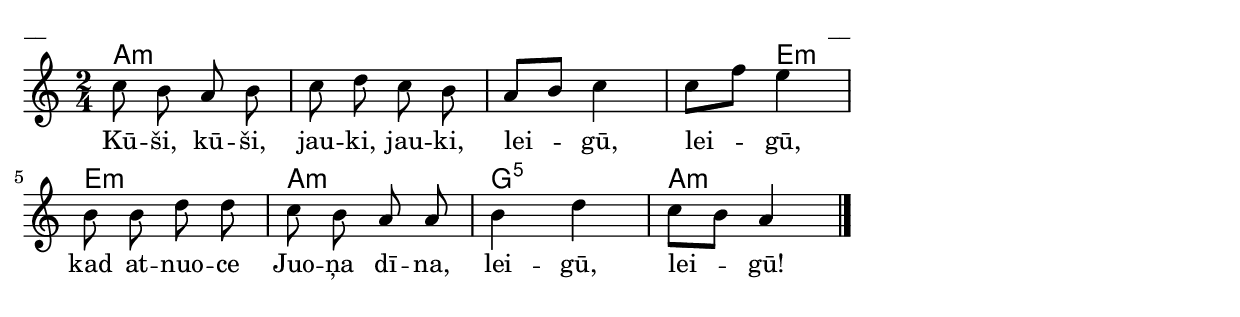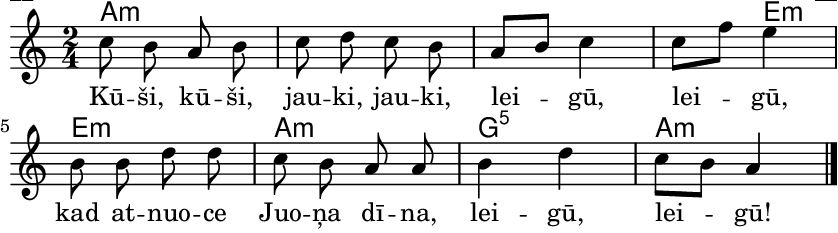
\version "2.13.18"
#(ly:set-option 'crop #t)

%\header {
%    title = "Kūši, kūši, jauki, jauki"
%}
\paper {
line-width = 14\cm
left-margin = 0.4\cm
between-system-padding = 0.1\cm
between-system-space = 0.1\cm
}
\layout {
indent = #0
ragged-last = ##f
}

voiceA = \transpose d a { \relative c' {
\clef "treble"
\key d \minor
\time 2/4
f8 e d e | f8 g f e | d8[ e] f4 | f8[ bes] a4 |
e8 e g g | f8 e d d | e4 g | f8[ e] d4
\bar "|."
} }



lyricA = \lyricmode {
Kū -- ši, kū -- ši, jau -- ki, jau -- ki, lei -- gū, lei -- gū, 
kad at -- nuo -- ce Juo -- ņa dī -- na, lei -- gū, lei -- gū!
}

chordsA = \chordmode {
\time 2/4
a2:m | a2:m | a2:m | a4:m e4:m | 
e2:m | a2:m | g2:5 | a2:m |
}

fullScore = <<
\new ChordNames { 
\set chordChanges = ##t
\chordsA 
}
\new Staff {
<<
\new Voice = "voiceA" { \oneVoice \autoBeamOff \voiceA }
\new Lyrics \lyricsto "voiceA" \lyricA
>>
}
>>

\score {
\fullScore
\header { piece = "__" opus = "__" }
}
\markup { \with-color #(x11-color 'white) \sans \smaller "__" }
\score {
\unfoldRepeats
\fullScore
\midi {
\context { \Staff \remove "Staff_performer" }
\context { \Voice \consists "Staff_performer" }
}
}


